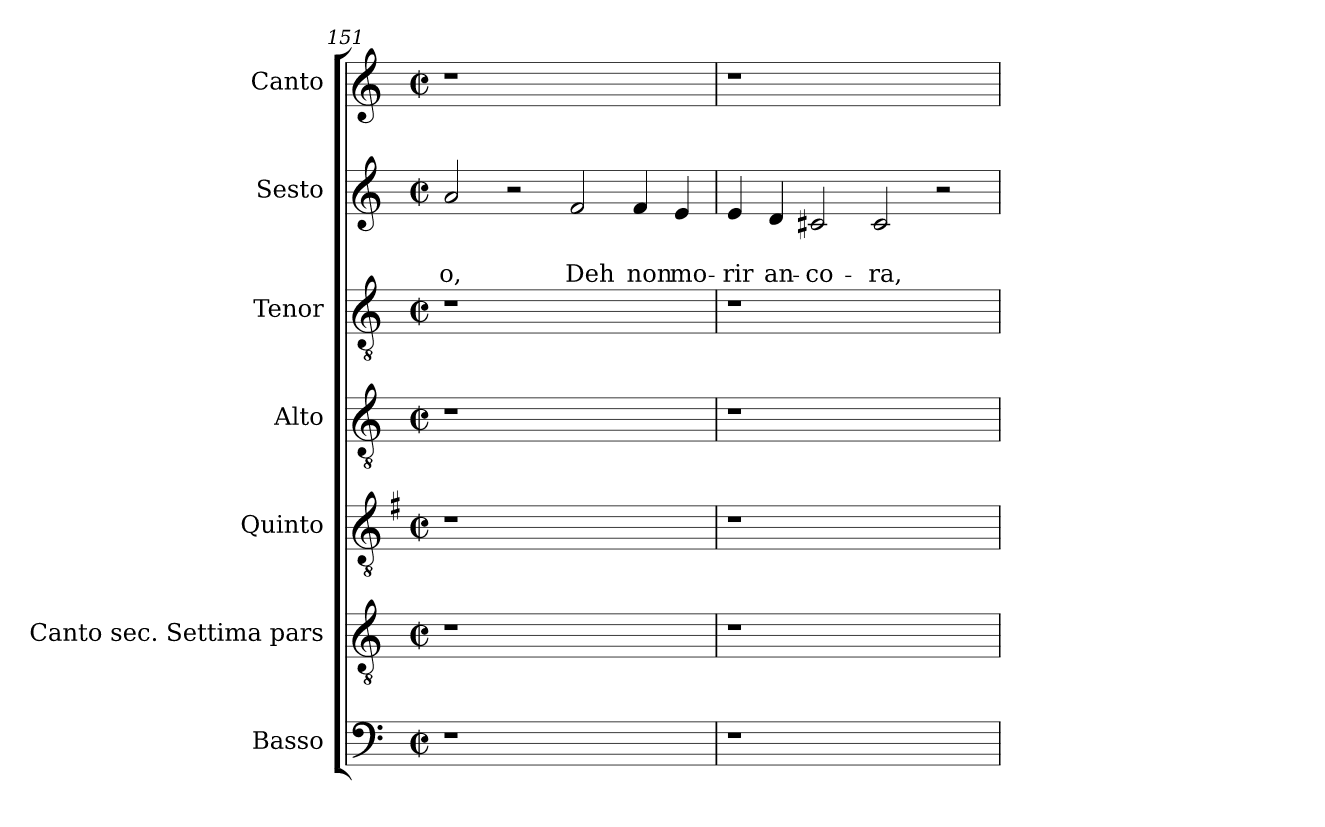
**kern	**kern	**kern	**kern	**kern	**kern	**text	**text	**kern
*part7	*part6	*part5	*part4	*part3	*part2	*part2	*part2	*part1
*staff7	*staff6	*staff5	*staff4	*staff3	*staff2	*staff2	*staff2	*staff1
*I"Basso	*I"Canto sec. Settima pars	*I"Quinto	*I"Alto	*I"Tenor	*I"Sesto	*	*	*I"Canto
*	*	*I'Quinto	*I'Alto	*I'Tenor	*I'Sesto	*	*	*I'Canto
*clefF4	*clefGv2	*clefGv2	*clefGv2	*clefGv2	*clefG2	*	*	*clefG2
*k[]	*k[]	*k[f#]	*k[]	*k[]	*k[]	*	*	*k[]
*C:	*C:	*G:	*C:	*C:	*C:	*	*	*C:
*M2/2	*M2/2	*M2/2	*M2/2	*M2/2	*M2/2	*	*	*M2/2
*met(c|)	*met(c|)	*met(c|)	*met(c|)	*met(c|)	*met(c|)	*	*	*met(c|)
=151	=151	=151	=151	=151	=151	=151	=151	=151
!	!	!	!	!	!	!	!LO:LY:b	!
1r	1r	1r	1r	1r	2a/	.	-o,	1r
.	.	.	.	.	2r	.	.	.
!	!	!	!	!	!	!	!LO:LY:b	!
1ryy	1ryy	1ryy	1ryy	1ryy	2f/	.	Deh	1ryy
!	!	!	!	!	!	!	!LO:LY:b	!
.	.	.	.	.	4f/	.	non	.
!	!	!	!	!	!	!	!LO:LY:b	!
.	.	.	.	.	4e/	.	mo-	.
=152	=152	=152	=152	=152	=152	=152	=152	=152
!	!	!	!	!	!	!	!LO:LY:b	!
1r	1r	1r	1r	1r	4e/	.	-rir	1r
!	!	!	!	!	!	!	!LO:LY:b	!
.	.	.	.	.	4d/	.	an-	.
!	!	!	!	!	!	!	!LO:LY:b	!
.	.	.	.	.	2c#X/	.	-co-	.
!	!	!	!	!	!	!	!LO:LY:b	!
1ryy	1ryy	1ryy	1ryy	1ryy	2c#/	.	-ra,	1ryy
.	.	.	.	.	2r	.	.	.
=	=	=	=	=	=	=	=	=
*-	*-	*-	*-	*-	*-	*-	*-	*-
